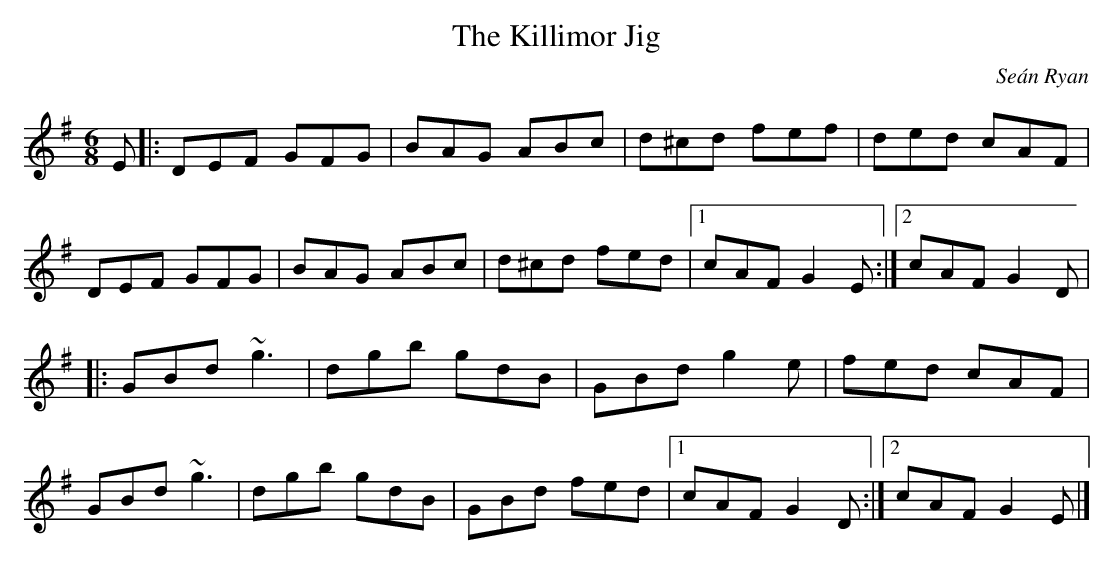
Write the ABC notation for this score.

X:1
T:Killimor Jig, The
M:6/8
L:1/8
C:Seán Ryan
K:G
E[|:DEF GFG|BAG ABc|d^cd fef|ded cAF|!
DEF GFG|BAG ABc|d^cd fed|1cAF G2E:|2cAF G2D|!
|:GBd ~g3|dgb gdB|GBd g2e|fed cAF|!
GBd ~g3|dgb gdB|GBd fed|1cAF G2D:|2cAF G2E|]!
